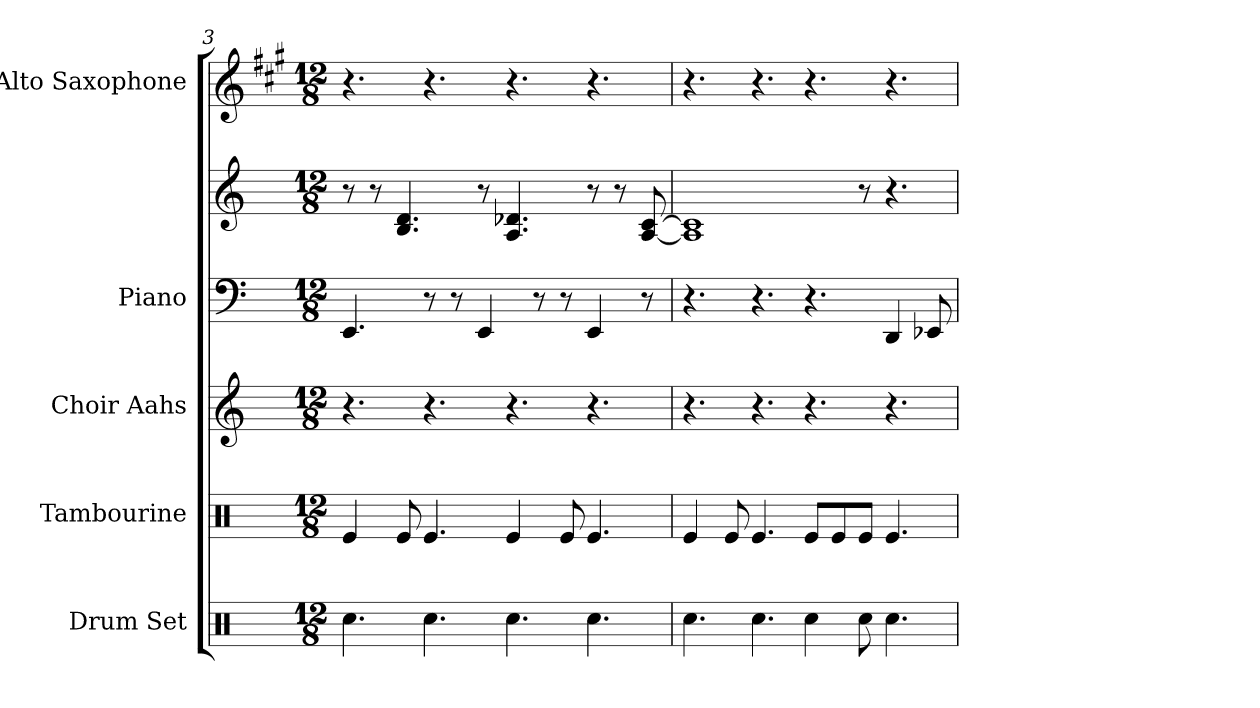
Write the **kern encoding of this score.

**kern	**kern	**kern	**kern	**kern	**kern
*part5	*part4	*part3	*part2	*part2	*part1
*staff6	*staff5	*staff4	*staff3	*staff2	*staff1
*I"Drum Set	*I"Tambourine	*I"Choir Aahs	*I"Piano	*	*I"Alto Saxophone
*I'Drums	*I'Tbr	*I'Ch. Aa.	*I'Pno.	*	*I'A. Sax.
*clefX	*clefX	*clefG2	*clefF4	*clefG2	*clefG2
*	*	*	*	*	*ITrd5c9
*k[]	*k[]	*k[]	*k[]	*k[]	*k[]
*M12/8	*M12/8	*M12/8	*M12/8	*M12/8	*M12/8
=3	=3	=3	=3	=3	=3
4.Rcc	4Re	4.r	4.EE	8r	4.r
.	.	.	.	8r	.
.	8Re	.	.	4.d 4.B	.
4.Rcc	4.Re	4.r	8r	.	4.r
.	.	.	8r	.	.
.	.	.	4EE	8r	.
4.Rcc	4Re	4.r	.	4.A 4.d-X	4.r
.	.	.	8r	.	.
.	8Re	.	8r	.	.
4.Rcc	4.Re	4.r	4EE	8r	4.r
.	.	.	.	8r	.
.	.	.	8r	[8A [8c	.
=4	=4	=4	=4	=4	=4
4.Rcc	4Re	4.r	4.r	1A] 1c]	4.r
.	8Re	.	.	.	.
4.Rcc	4.Re	4.r	4.r	.	4.r
4Rcc	8ReL	4.r	4.r	.	4.r
.	8Re	.	.	.	.
8Rcc	8ReJ	.	.	8r	.
4.Rcc	4.Re	4.r	4DD	4.r	4.r
.	.	.	8EE-X	.	.
=	=	=	=	=	=
*-	*-	*-	*-	*-	*-
